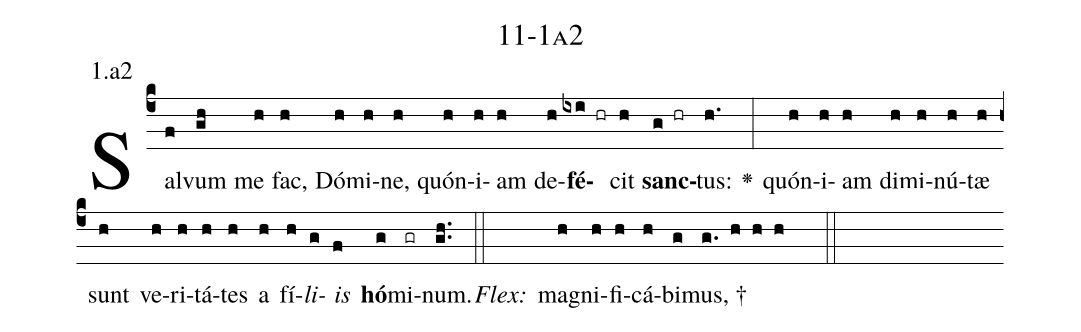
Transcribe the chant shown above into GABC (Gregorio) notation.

name: 11-1a2;
annotation: 1.a2;
%%
(c4)Sal(f)vum(gh) me(h) fac,(h) Dó(h)mi(h)ne,(h) quón(h)i(h)am(h) de(h)<b>fé</b>(ixi hr)cit(h) <b>sanc</b>(g hr)tus:(h.) <v>\greheightstar</v>(:) quón(h)i(h)am(h) di(h)mi(h)nú(h)tæ(h) sunt(h) ve(h)ri(h)tá(h)tes(h) a(h) fí(h)<i>li</i>(g)<i>is</i>(f) <b>hó</b>(g)mi(gr)num.(gh..) (::)
<i>Flex:</i>()  ma(h)gni(h)fi(h)cá(h)bi(g)mus, †(g. h h h  ::)

%E(h) u(h) o(g) u(f) a(g) e.(gh..) (::)
